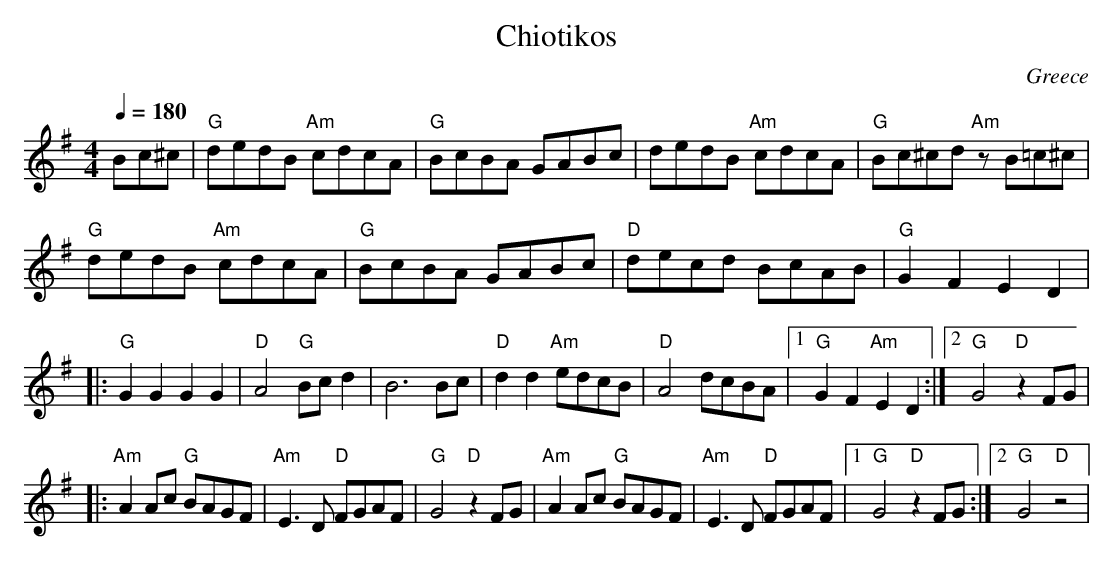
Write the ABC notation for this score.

X:1
T:Chiotikos
O:Greece
M:4/4
L:1/8
Q:1/4=180
K:G
Bc^c |"G"dedB "Am"cdcA| "G"BcBA GABc| dedB "Am"cdcA| "G"Bc^cd "Am"zB=c^c|
"G"dedB "Am"cdcA| "G"BcBA GABc| "D"decd BcAB| "G"G2 F2 E2 D2|
|:"G"G2G2G2G2|"D"A4"G"Bcd2|B6Bc|"D"d2 d2 "Am"edcB|"D"A4 dcBA|\
[1"G"G2 F2 "Am"E2 D2:|[2 "G"G4 "D"z2 FG|
|: "Am"A2 Ac "G"BAGF| "Am"E3D "D"FGAF|"G"G4 "D"z2 FG | "Am"A2 Ac "G"BAGF|\
 "Am"E3D "D"FGAF|[1 "G"G4 "D"z2 FG :| [2 "G"G4 "D"z4|
